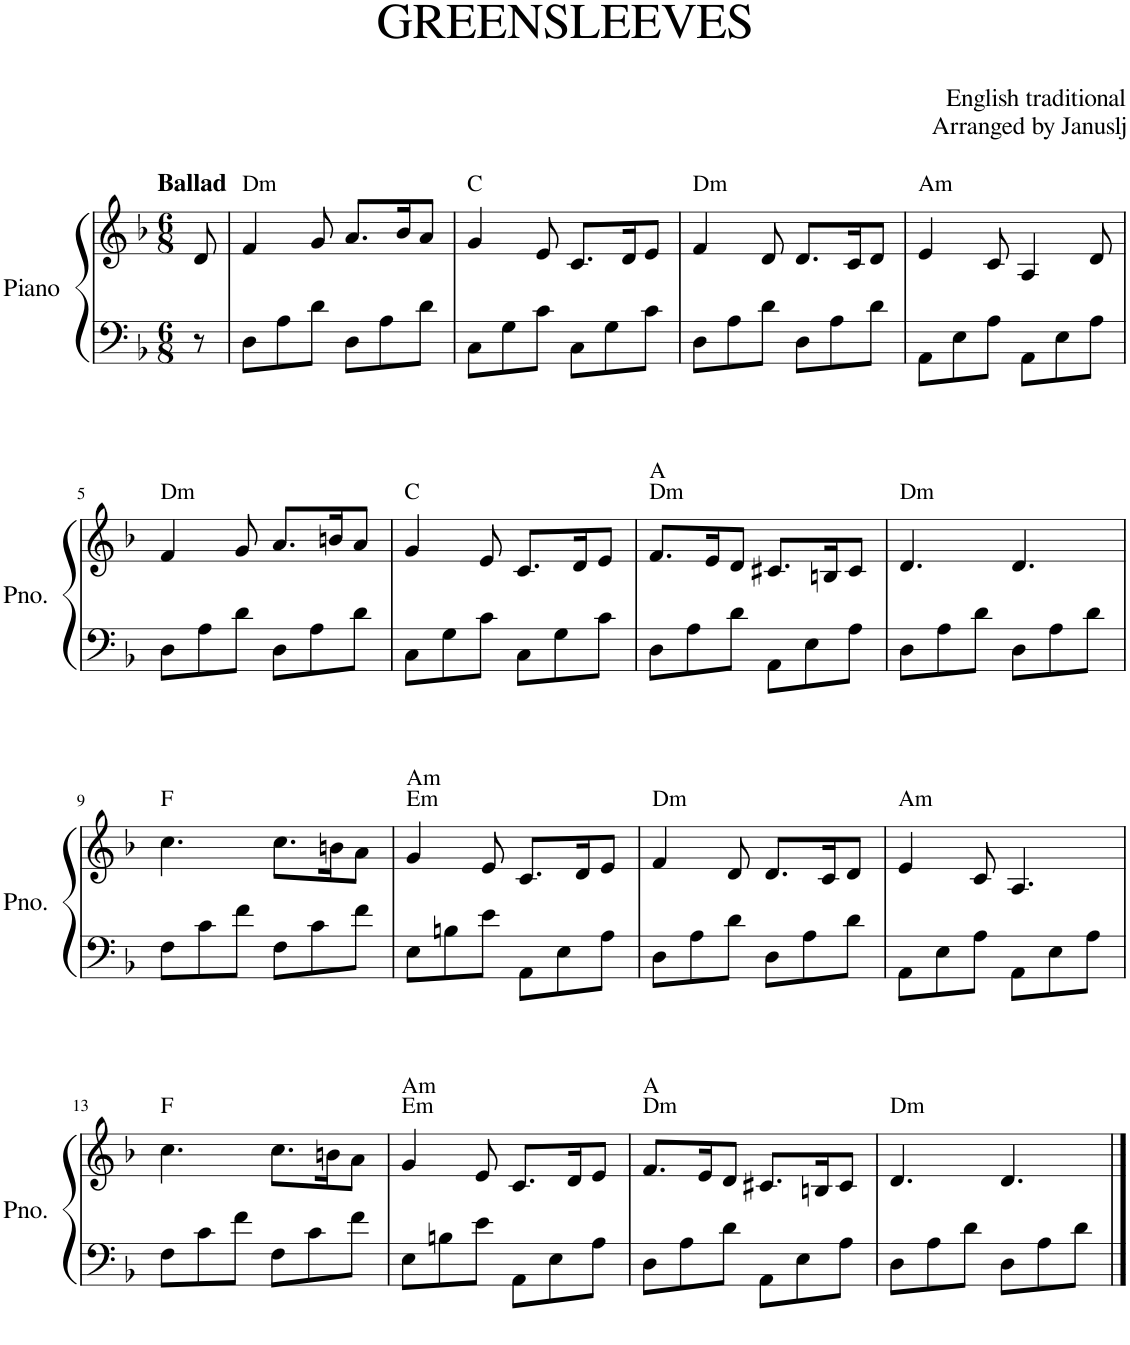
**kern	**kern
*part1	*part1
*staff2	*staff1
*I"Piano	*
*I'Pno.	*
*clefF4	*clefG2
*k[b-]	*k[b-]
*M6/8	*M6/8
=	=
!	!LO:TX:a:B:t=Ballad
8r	8d/
=1	=1
!	!LO:TX:a:t=Dm
8D\L	4f/
8A\	.
8d\J	8g/
8D\L	8.a/L
8A\	.
.	16b-/K
8d\J	8a/J
=2	=2
!	!LO:TX:a:t=C
8C\L	4g/
8G\	.
8c\J	8e/
8C\L	8.c/L
8G\	.
.	16d/K
8c\J	8e/J
=3	=3
!	!LO:TX:a:t=Dm
8D\L	4f/
8A\	.
8d\J	8d/
8D\L	8.d/L
8A\	.
.	16c/K
8d\J	8d/J
=4	=4
!	!LO:TX:a:t=Am
8AA\L	4e/
8E\	.
8A\J	8c/
8AA\L	4A/
8E\	.
8A\J	8d/
!!LO:LB:g=z
=5	=5
!	!LO:TX:a:t=Dm
8D\L	4f/
8A\	.
8d\J	8g/
8D\L	8.a/L
8A\	.
.	16bn/K
8d\J	8a/J
=6	=6
!	!LO:TX:a:t=C
8C\L	4g/
8G\	.
8c\J	8e/
8C\L	8.c/L
8G\	.
.	16d/K
8c\J	8e/J
=7	=7
!	!LO:TX:a:t=Dm
!	!LO:TX:a:t=A
8D\L	8.f/L
8A\	.
.	16e/K
8d\J	8d/J
8AA\L	8.c#X/L
8E\	.
.	16Bn/K
8A\J	8c#/J
=8	=8
!	!LO:TX:a:t=Dm
8D\L	4.d/
8A\	.
8d\J	.
8D\L	4.d/
8A\	.
8d\J	.
!!LO:LB:g=z
=9	=9
!	!LO:TX:a:t=F
8F\L	4.cc\
8c\	.
8f\J	.
8F\L	8.cc\L
8c\	.
.	16bn\K
8f\J	8a\J
=10	=10
!	!LO:TX:a:t=Em
!	!LO:TX:a:t=Am
8E\L	4g/
8Bn\	.
8e\J	8e/
8AA\L	8.c/L
8E\	.
.	16d/K
8A\J	8e/J
=11	=11
!	!LO:TX:a:t=Dm
8D\L	4f/
8A\	.
8d\J	8d/
8D\L	8.d/L
8A\	.
.	16c/K
8d\J	8d/J
=12	=12
!	!LO:TX:a:t=Am
8AA\L	4e/
8E\	.
8A\J	8c/
8AA\L	4.A/
8E\	.
8A\J	.
!!LO:LB:g=z
=13	=13
!	!LO:TX:a:t=F
8F\L	4.cc\
8c\	.
8f\J	.
8F\L	8.cc\L
8c\	.
.	16bn\K
8f\J	8a\J
=14	=14
!	!LO:TX:a:t=Em
!	!LO:TX:a:t=Am
8E\L	4g/
8Bn\	.
8e\J	8e/
8AA\L	8.c/L
8E\	.
.	16d/K
8A\J	8e/J
=15	=15
!	!LO:TX:a:t=Dm
!	!LO:TX:a:t=A
8D\L	8.f/L
8A\	.
.	16e/K
8d\J	8d/J
8AA\L	8.c#X/L
8E\	.
.	16Bn/K
8A\J	8c#/J
=16	=16
!	!LO:TX:a:t=Dm
8D\L	4.d/
8A\	.
8d\J	.
8D\L	4.d/
8A\	.
8d\J	.
==	==
*-	*-
